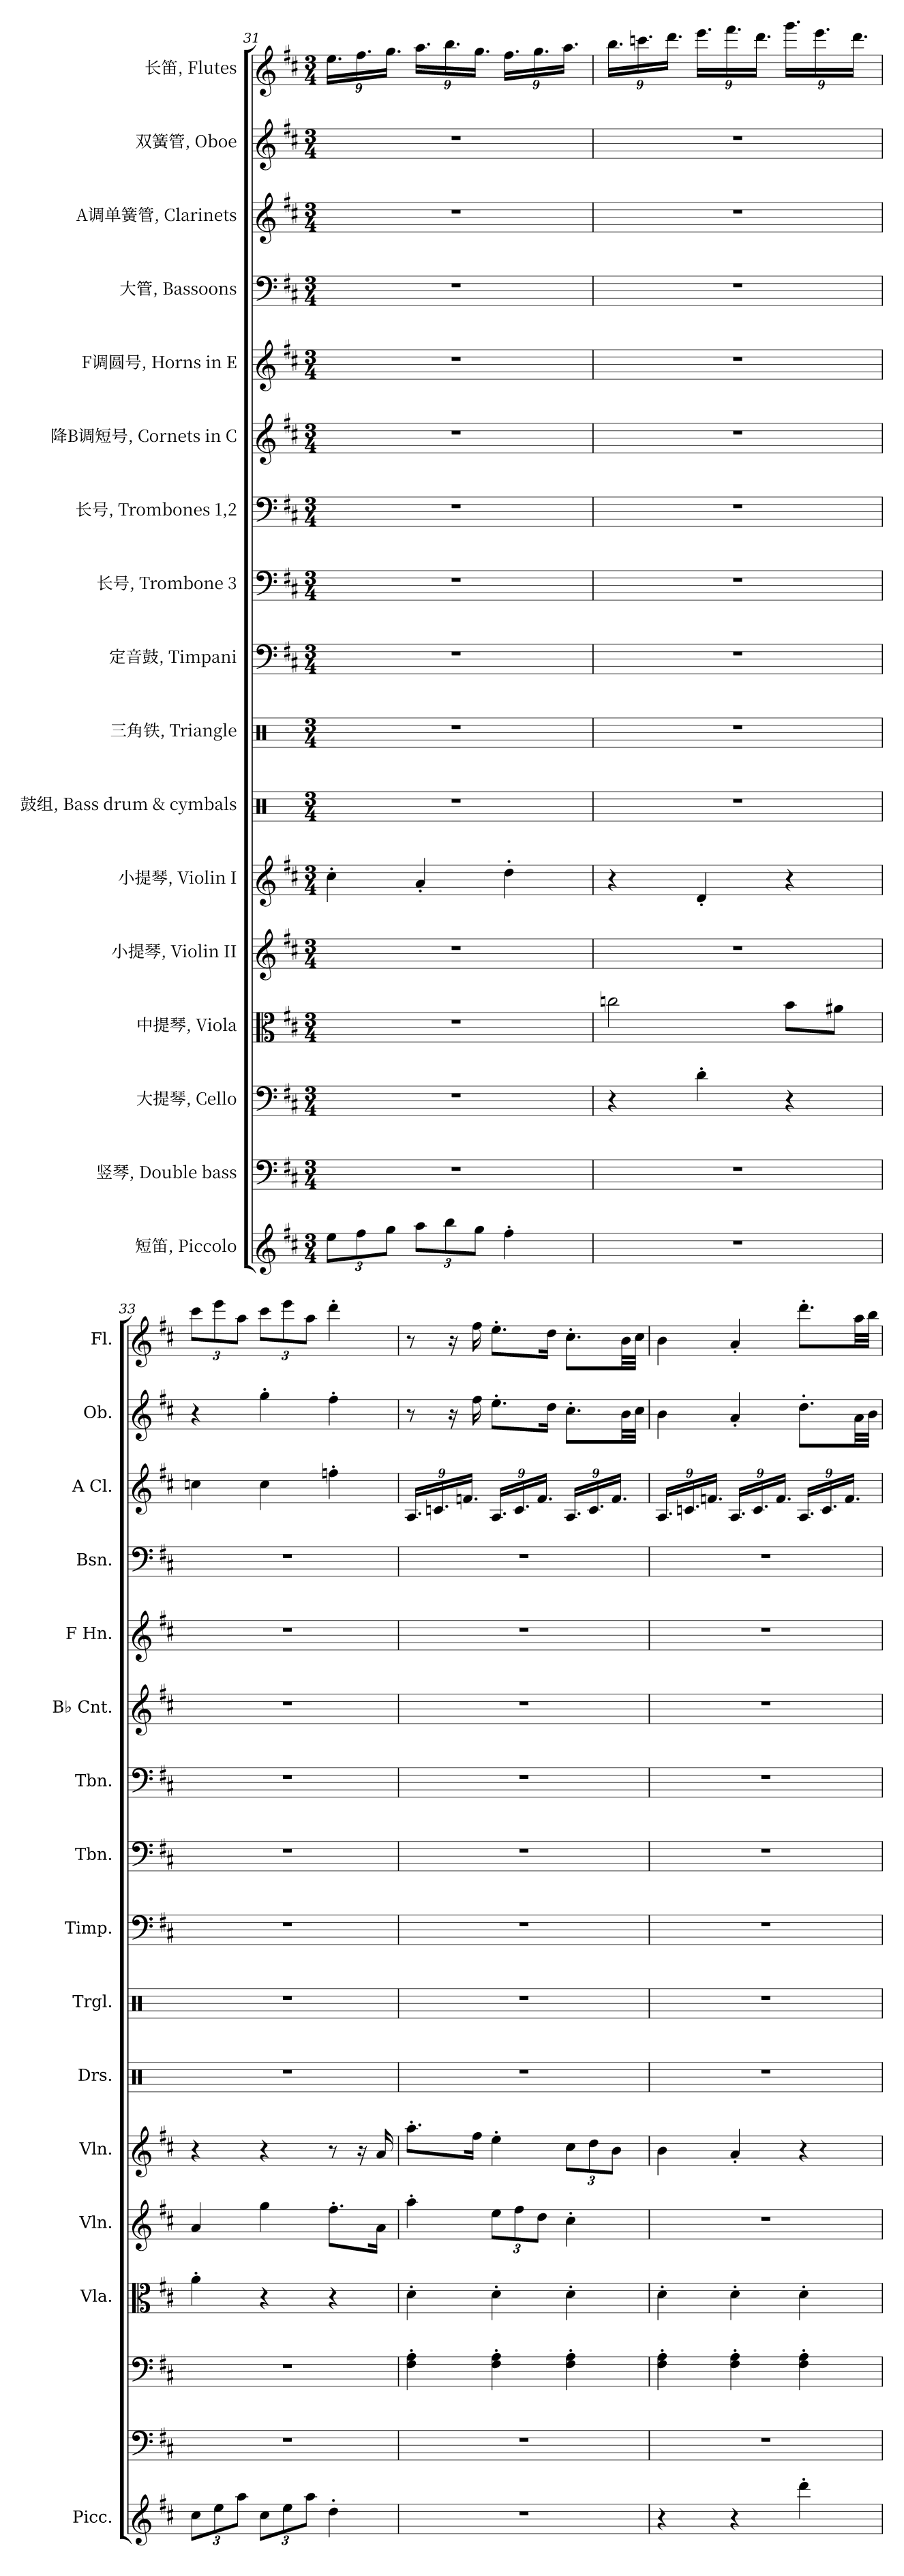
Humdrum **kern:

**kern	**kern	**kern	**kern	**kern	**kern	**kern	**kern	**kern	**kern	**kern	**kern	**kern	**kern	**kern	**kern	**kern
*part17	*part16	*part15	*part14	*part13	*part12	*part11	*part10	*part9	*part8	*part7	*part6	*part5	*part4	*part3	*part2	*part1
*staff17	*staff16	*staff15	*staff14	*staff13	*staff12	*staff11	*staff10	*staff9	*staff8	*staff7	*staff6	*staff5	*staff4	*staff3	*staff2	*staff1
*I"短笛, Piccolo	*I"竖琴, Double bass	*I"大提琴, Cello	*I"中提琴, Viola	*I"小提琴, Violin II	*I"小提琴, Violin I	*I"鼓组, Bass drum &amp; cymbals	*I"三角铁, Triangle	*I"定音鼓, Timpani	*I"长号, Trombone 3	*I"长号, Trombones 1,2	*I"降B调短号, Cornets in C	*I"F调圆号, Horns in E	*I"大管, Bassoons	*I"A调单簧管, Clarinets	*I"双簧管, Oboe	*I"长笛, Flutes
*I'Picc.	*	*	*I'Vla.	*I'Vln.	*I'Vln.	*I'Drs.	*I'Trgl.	*I'Timp.	*I'Tbn.	*I'Tbn.	*I'B♭ Cnt.	*I'F Hn.	*I'Bsn.	*I'A Cl.	*I'Ob.	*I'Fl.
*clefG2	*clefF4	*clefF4	*clefC3	*clefG2	*clefG2	*clefX	*clefX	*clefF4	*clefF4	*clefF4	*clefG2	*clefG2	*clefF4	*clefG2	*clefG2	*clefG2
*ITrd-7c-12	*	*	*	*	*	*	*	*	*	*	*ITrd1c2	*ITrd4c7	*	*ITrd2c3	*	*
*k[f#c#]	*k[f#c#]	*k[f#c#]	*k[f#c#]	*k[f#c#]	*k[f#c#]	*k[]	*k[]	*k[f#c#]	*k[f#c#]	*k[f#c#]	*k[]	*k[f#]	*k[f#c#]	*k[f#c#g#d#a#]	*k[f#c#]	*k[f#c#]
*M3/4	*M3/4	*M3/4	*M3/4	*M3/4	*M3/4	*M3/4	*M3/4	*M3/4	*M3/4	*M3/4	*M3/4	*M3/4	*M3/4	*M3/4	*M3/4	*M3/4
*Xbrackettup	*	*	*	*	*	*	*	*	*	*	*	*	*	*	*	*Xbrackettup
=31	=31	=31	=31	=31	=31	=31	=31	=31	=31	=31	=31	=31	=31	=31	=31	=31
12eee\L	2.r	2.r	2.r	2.r	4cc#'\	2.r	2.r	2.r	2.r	2.r	2.r	2.r	2.r	2.r	2.r	18.ee\LL
12fff#\	.	.	.	.	.	.	.	.	.	.	.	.	.	.	.	18.ff#\
*	*	*	*	*	*	*	*	*	*	*	*	*	*	*	*	*MM192
12ggg\J	.	.	.	.	.	.	.	.	.	.	.	.	.	.	.	18.gg\JJ
12aaa\L	.	.	.	.	4a'/	.	.	.	.	.	.	.	.	.	.	18.aa\LL
12bbb\	.	.	.	.	.	.	.	.	.	.	.	.	.	.	.	18.bb\
12ggg\J	.	.	.	.	.	.	.	.	.	.	.	.	.	.	.	18.gg\JJ
4fff#'\	.	.	.	.	4dd'\	.	.	.	.	.	.	.	.	.	.	18.ff#\LL
.	.	.	.	.	.	.	.	.	.	.	.	.	.	.	.	18.gg\
.	.	.	.	.	.	.	.	.	.	.	.	.	.	.	.	18.aa\JJ
!!LO:PB:g=z
=32	=32	=32	=32	=32	=32	=32	=32	=32	=32	=32	=32	=32	=32	=32	=32	=32
2.r	2.r	4r	2ccn\	2.r	4r	2.r	2.r	2.r	2.r	2.r	2.r	2.r	2.r	2.r	2.r	18.bb\LL
.	.	.	.	.	.	.	.	.	.	.	.	.	.	.	.	18.cccn\
.	.	.	.	.	.	.	.	.	.	.	.	.	.	.	.	18.ddd\JJ
.	.	4d'\	.	.	4d'/	.	.	.	.	.	.	.	.	.	.	18.eee\LL
.	.	.	.	.	.	.	.	.	.	.	.	.	.	.	.	18.fff#\
.	.	.	.	.	.	.	.	.	.	.	.	.	.	.	.	18.ddd\JJ
.	.	4r	8b\L	.	4r	.	.	.	.	.	.	.	.	.	.	18.ggg\LL
.	.	.	.	.	.	.	.	.	.	.	.	.	.	.	.	18.eee\
.	.	.	8a#X\J	.	.	.	.	.	.	.	.	.	.	.	.	.
.	.	.	.	.	.	.	.	.	.	.	.	.	.	.	.	18.ddd\JJ
=33	=33	=33	=33	=33	=33	=33	=33	=33	=33	=33	=33	=33	=33	=33	=33	=33
12ccc#\L	2.r	2.r	4a'\	4a/	4r	2.r	2.r	2.r	2.r	2.r	2.r	2.r	2.r	4an\	4r	12ccc#\L
12eee\	.	.	.	.	.	.	.	.	.	.	.	.	.	.	.	12eee\
12aaa\J	.	.	.	.	.	.	.	.	.	.	.	.	.	.	.	12aa\J
12ccc#\L	.	.	4r	4gg\	4r	.	.	.	.	.	.	.	.	4a\	4gg'\	12ccc#\L
12eee\	.	.	.	.	.	.	.	.	.	.	.	.	.	.	.	12eee\
12aaa\J	.	.	.	.	.	.	.	.	.	.	.	.	.	.	.	12aa\J
4ddd'\	.	.	4r	8.ff#'\L	8r	.	.	.	.	.	.	.	.	4ddn'\	4ff#'\	4ddd'\
.	.	.	.	.	16r	.	.	.	.	.	.	.	.	.	.	.
.	.	.	.	16a\Jk	16a/	.	.	.	.	.	.	.	.	.	.	.
!!LO:PB:g=z
=34	=34	=34	=34	=34	=34	=34	=34	=34	=34	=34	=34	=34	=34	=34	=34	=34
*	*	*	*	*	*	*	*	*	*	*	*	*	*	*Xbrackettup	*	*
2.r	2.r	4F#\' 4A\'	4d'\	4aa'\	8.aa'\L	2.r	2.r	2.r	2.r	2.r	2.r	2.r	2.r	18.F#/LL	8r	8r
.	.	.	.	.	.	.	.	.	.	.	.	.	.	18.An/	.	.
.	.	.	.	.	.	.	.	.	.	.	.	.	.	.	16r	16r
.	.	.	.	.	.	.	.	.	.	.	.	.	.	18.dn/JJ	.	.
.	.	.	.	.	16ff#\Jk	.	.	.	.	.	.	.	.	.	16ff#\	16ff#\
*	*	*	*	*Xbrackettup	*	*	*	*	*	*	*	*	*	*	*	*
.	.	4F#\' 4A\'	4d'\	12ee\L	4ee'\	.	.	.	.	.	.	.	.	18.F#/LL	8.ee'\L	8.ee'\L
.	.	.	.	12ff#\	.	.	.	.	.	.	.	.	.	18.A/	.	.
.	.	.	.	12dd\J	.	.	.	.	.	.	.	.	.	18.d/JJ	.	.
.	.	.	.	.	.	.	.	.	.	.	.	.	.	.	16dd\Jk	16dd\Jk
*	*	*	*	*	*Xbrackettup	*	*	*	*	*	*	*	*	*	*	*
.	.	4F#\' 4A\'	4d'\	4cc#'\	12cc#\L	.	.	.	.	.	.	.	.	18.F#/LL	8.cc#'\L	8.cc#'\L
.	.	.	.	.	12dd\	.	.	.	.	.	.	.	.	18.A/	.	.
.	.	.	.	.	12b\J	.	.	.	.	.	.	.	.	18.d/JJ	.	.
.	.	.	.	.	.	.	.	.	.	.	.	.	.	.	32b\LL	32b\LL
.	.	.	.	.	.	.	.	.	.	.	.	.	.	.	32cc#\JJJ	32cc#\JJJ
=35	=35	=35	=35	=35	=35	=35	=35	=35	=35	=35	=35	=35	=35	=35	=35	=35
4r	2.r	4F#\' 4A\'	4d'\	2.r	4b\	2.r	2.r	2.r	2.r	2.r	2.r	2.r	2.r	18.F#/LL	4b\	4b\
.	.	.	.	.	.	.	.	.	.	.	.	.	.	18.An/	.	.
.	.	.	.	.	.	.	.	.	.	.	.	.	.	18.dn/JJ	.	.
4r	.	4F#\' 4A\'	4d'\	.	4a'/	.	.	.	.	.	.	.	.	18.F#/LL	4a'/	4a'/
.	.	.	.	.	.	.	.	.	.	.	.	.	.	18.A/	.	.
.	.	.	.	.	.	.	.	.	.	.	.	.	.	18.d/JJ	.	.
4dddd'\	.	4F#\' 4A\'	4d'\	.	4r	.	.	.	.	.	.	.	.	18.F#/LL	8.dd'\L	8.ddd'\L
.	.	.	.	.	.	.	.	.	.	.	.	.	.	18.A/	.	.
.	.	.	.	.	.	.	.	.	.	.	.	.	.	18.d/JJ	.	.
.	.	.	.	.	.	.	.	.	.	.	.	.	.	.	32a\LL	32aa\LL
.	.	.	.	.	.	.	.	.	.	.	.	.	.	.	32b\JJJ	32bb\JJJ
=	=	=	=	=	=	=	=	=	=	=	=	=	=	=	=	=
*-	*-	*-	*-	*-	*-	*-	*-	*-	*-	*-	*-	*-	*-	*-	*-	*-
